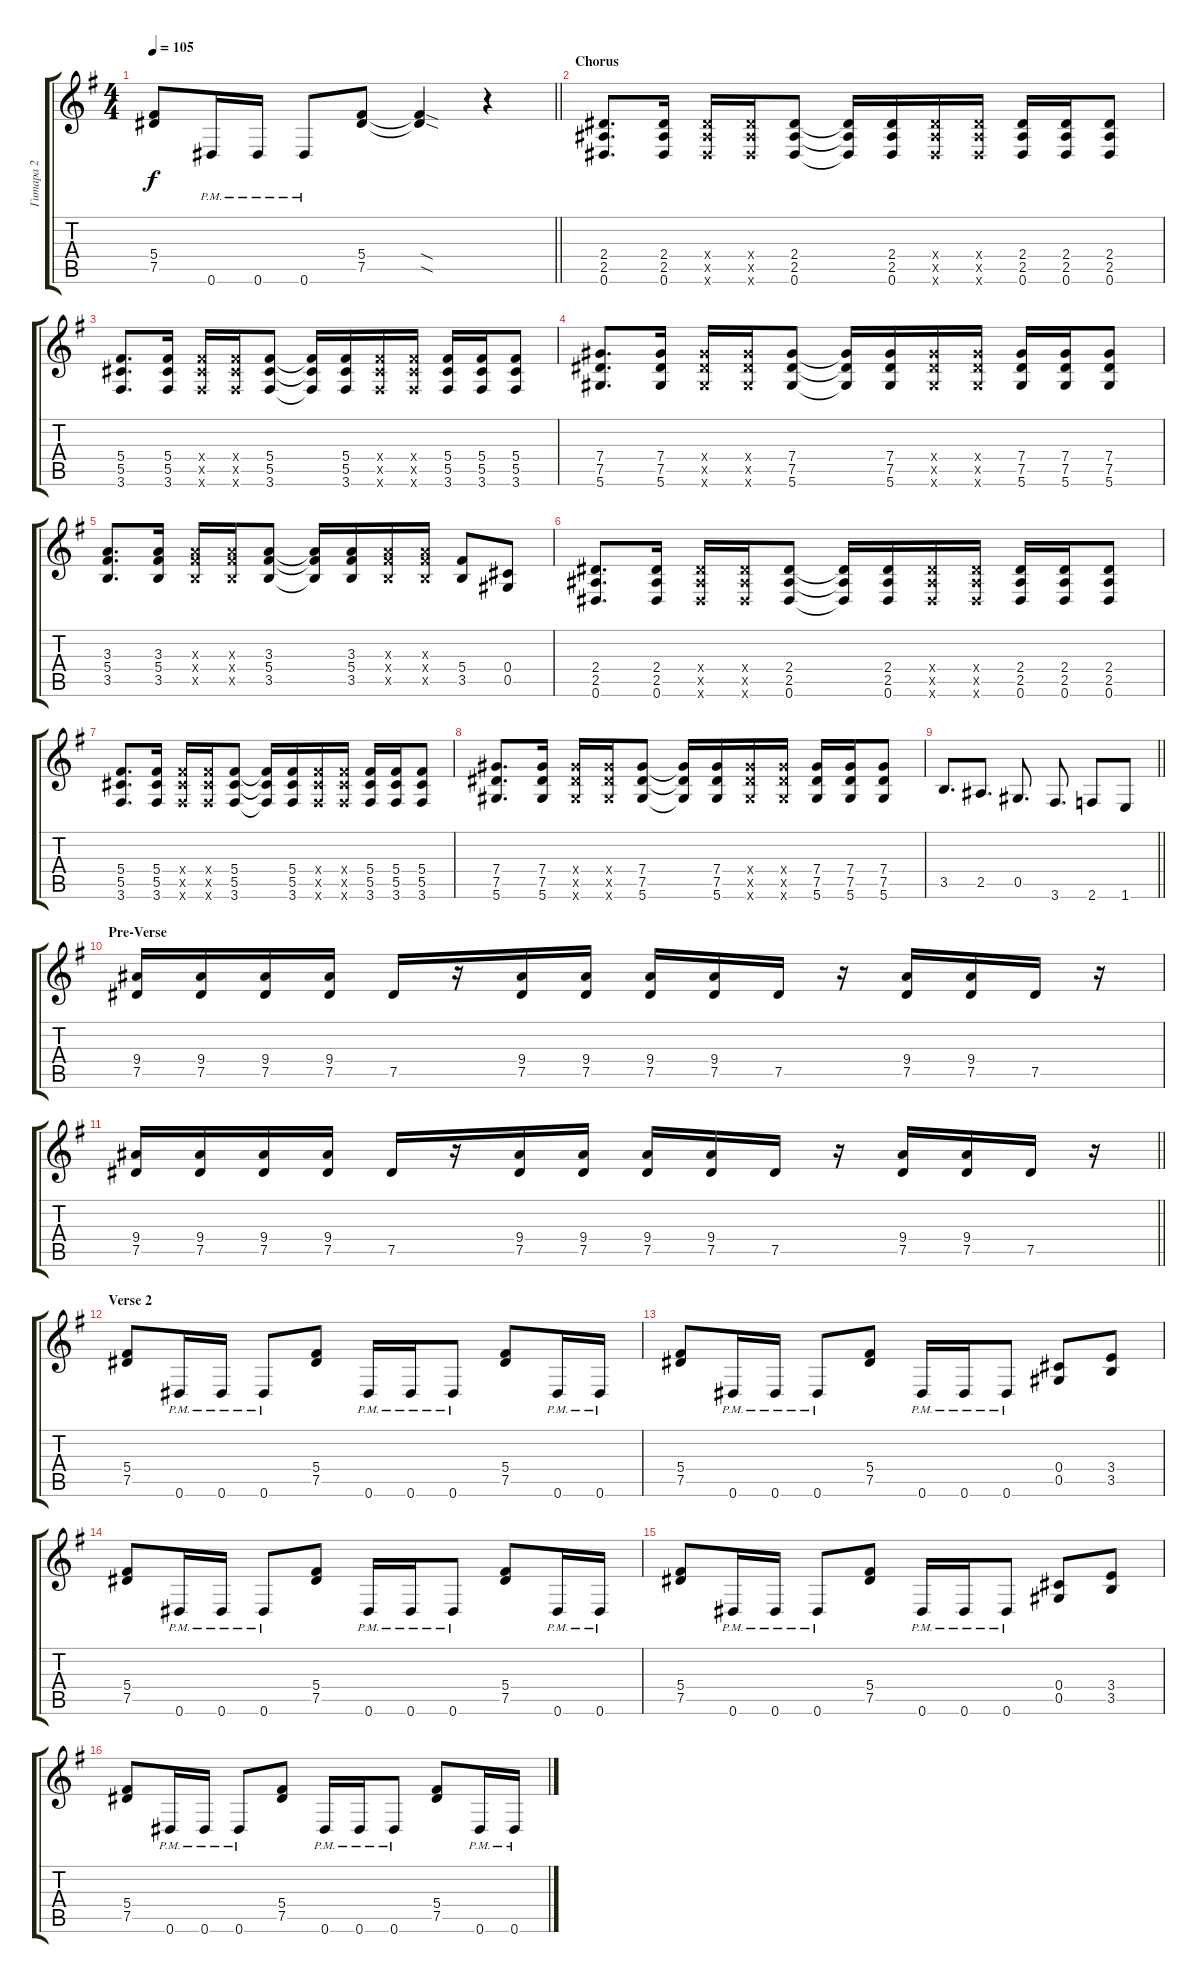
\track ("Гитара 2" "Гитара 2") {instrument distortionguitar}
\staff {score tabs}
\tuning (Eb4 Bb3 Gb3 Db3 Ab2 Eb2) {hide}
\ts (4 4)
\tempo 105
\clef g2
\barLineRight lightlight
\ks eminor
(5.4 7.5).8{dy f} 0.6{pm}.16 0.6{pm}.16 0.6{pm}.8 (5.4 7.5).8 (5.4{sod t} 7.5{sod t}).4 r.4 |
\section ("" "Chorus")
(2.4 2.5 0.6).8{d} (2.4 2.5 0.6).16 (2.4{x} 2.5{x} 0.6{x}).16 (2.4{x} 2.5{x} 0.6{x}).16 (2.4 2.5 0.6).8 (2.4{t} 2.5{t} 0.6{t}).16 (2.4 2.5 0.6).16 (2.4{x} 2.5{x} 0.6{x}).16 (2.4{x} 2.5{x} 0.6{x}).16 (2.4 2.5 0.6).16 (2.4 2.5 0.6).16 (2.4 2.5 0.6).8 |
(5.4 5.5 3.6).8{d} (5.4 5.5 3.6).16 (5.4{x} 5.5{x} 3.6{x}).16 (5.4{x} 5.5{x} 3.6{x}).16 (5.4 5.5 3.6).8 (5.4{t} 5.5{t} 3.6{t}).16 (5.4 5.5 3.6).16 (5.4{x} 5.5{x} 3.6{x}).16 (5.4{x} 5.5{x} 3.6{x}).16 (5.4 5.5 3.6).16 (5.4 5.5 3.6).16 (5.4 5.5 3.6).8 |
(7.4 7.5 5.6).8{d} (7.4 7.5 5.6).16 (7.4{x} 7.5{x} 5.6{x}).16 (7.4{x} 7.5{x} 5.6{x}).16 (7.4 7.5 5.6).8 (7.4{t} 7.5{t} 5.6{t}).16 (7.4 7.5 5.6).16 (7.4{x} 7.5{x} 5.6{x}).16 (7.4{x} 7.5{x} 5.6{x}).16 (7.4 7.5 5.6).16 (7.4 7.5 5.6).16 (7.4 7.5 5.6).8 |
(3.3 5.4 3.5).8{d} (3.3 5.4 3.5).16 (3.3{x} 5.4{x} 3.5{x}).16 (3.3{x} 5.4{x} 3.5{x}).16 (3.3 5.4 3.5).8 (3.3{t} 5.4{t} 3.5{t}).16 (3.3 5.4 3.5).16 (3.3{x} 5.4{x} 3.5{x}).16 (3.3{x} 5.4{x} 3.5{x}).16 (5.4 3.5).8 (0.4 0.5).8 |
(2.4 2.5 0.6).8{d} (2.4 2.5 0.6).16 (2.4{x} 2.5{x} 0.6{x}).16 (2.4{x} 2.5{x} 0.6{x}).16 (2.4 2.5 0.6).8 (2.4{t} 2.5{t} 0.6{t}).16 (2.4 2.5 0.6).16 (2.4{x} 2.5{x} 0.6{x}).16 (2.4{x} 2.5{x} 0.6{x}).16 (2.4 2.5 0.6).16 (2.4 2.5 0.6).16 (2.4 2.5 0.6).8 |
(5.4 5.5 3.6).8{d} (5.4 5.5 3.6).16 (5.4{x} 5.5{x} 3.6{x}).16 (5.4{x} 5.5{x} 3.6{x}).16 (5.4 5.5 3.6).8 (5.4{t} 5.5{t} 3.6{t}).16 (5.4 5.5 3.6).16 (5.4{x} 5.5{x} 3.6{x}).16 (5.4{x} 5.5{x} 3.6{x}).16 (5.4 5.5 3.6).16 (5.4 5.5 3.6).16 (5.4 5.5 3.6).8 |
(7.4 7.5 5.6).8{d} (7.4 7.5 5.6).16 (7.4{x} 7.5{x} 5.6{x}).16 (7.4{x} 7.5{x} 5.6{x}).16 (7.4 7.5 5.6).8 (7.4{t} 7.5{t} 5.6{t}).16 (7.4 7.5 5.6).16 (7.4{x} 7.5{x} 5.6{x}).16 (7.4{x} 7.5{x} 5.6{x}).16 (7.4 7.5 5.6).16 (7.4 7.5 5.6).16 (7.4 7.5 5.6).8 |
\barLineRight lightlight
3.5.8{d} 2.5.8{d} 0.5.8{d} 3.6.8{d} 2.6.8 1.6.8 |
\section ("" "Pre-Verse")
(9.4 7.5).16 (9.4 7.5).16 (9.4 7.5).16 (9.4 7.5).16 7.5.16 r.16 (9.4 7.5).16 (9.4 7.5).16 (9.4 7.5).16 (9.4 7.5).16 7.5.16 r.16 (9.4 7.5).16 (9.4 7.5).16 7.5.16 r.16 |
\barLineRight lightlight
(9.4 7.5).16 (9.4 7.5).16 (9.4 7.5).16 (9.4 7.5).16 7.5.16 r.16 (9.4 7.5).16 (9.4 7.5).16 (9.4 7.5).16 (9.4 7.5).16 7.5.16 r.16 (9.4 7.5).16 (9.4 7.5).16 7.5.16 r.16 |
\section ("" "Verse 2")
(5.4 7.5).8 0.6{pm}.16 0.6{pm}.16 0.6{pm}.8 (5.4 7.5).8 0.6{pm}.16 0.6{pm}.16 0.6{pm}.8 (5.4 7.5).8 0.6{pm}.16 0.6{pm}.16 |
(5.4 7.5).8 0.6{pm}.16 0.6{pm}.16 0.6{pm}.8 (5.4 7.5).8 0.6{pm}.16 0.6{pm}.16 0.6{pm}.8 (0.4 0.5).8 (3.4 3.5).8 |
(5.4 7.5).8 0.6{pm}.16 0.6{pm}.16 0.6{pm}.8 (5.4 7.5).8 0.6{pm}.16 0.6{pm}.16 0.6{pm}.8 (5.4 7.5).8 0.6{pm}.16 0.6{pm}.16 |
(5.4 7.5).8 0.6{pm}.16 0.6{pm}.16 0.6{pm}.8 (5.4 7.5).8 0.6{pm}.16 0.6{pm}.16 0.6{pm}.8 (0.4 0.5).8 (3.4 3.5).8 |
(5.4 7.5).8 0.6{pm}.16 0.6{pm}.16 0.6{pm}.8 (5.4 7.5).8 0.6{pm}.16 0.6{pm}.16 0.6{pm}.8 (5.4 7.5).8 0.6{pm}.16 0.6{pm}.16
